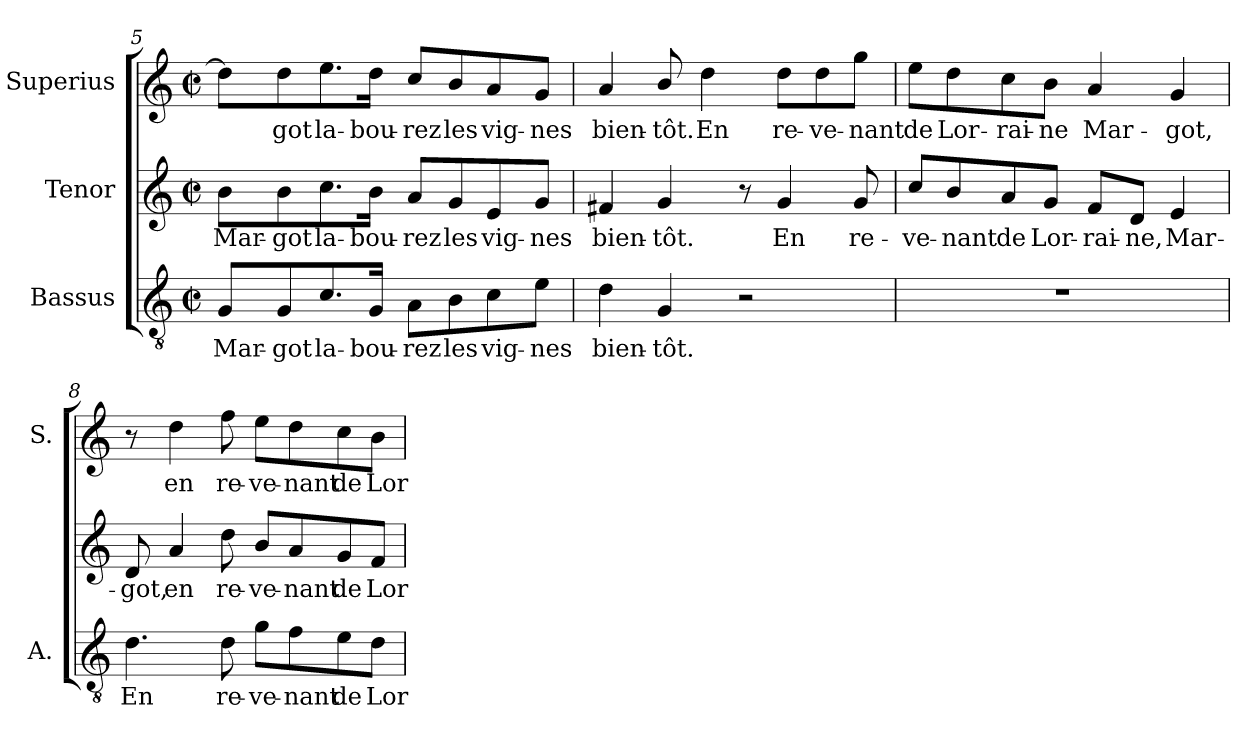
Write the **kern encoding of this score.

**kern	**text	**kern	**text	**kern	**text
*part3	*part3	*part2	*part2	*part1	*part1
*staff3	*staff3	*staff2	*staff2	*staff1	*staff1
*I"Bassus	*	*I"Tenor	*	*I"Superius	*
*I'A.	*	*	*	*I'S.	*
*clefGv2	*	*clefG2	*	*clefG2	*
*ITrd7c12	*	*	*	*	*
*k[]	*	*k[]	*	*k[]	*
*C:	*	*C:	*	*C:	*
*M2/2	*	*M2/2	*	*M2/2	*
*met(c|)	*	*met(c|)	*	*met(c|)	*
=5	=5	=5	=5	=5	=5
!	!LO:LY:b:color=#000000	!	!	!	!
!	!	!	!LO:LY:b:color=#000000	!	!
8GGi/L	Mar-	8bi\L	Mar-	8ddi\L]	.
!	!LO:LY:b:color=#000000	!	!	!	!
!	!	!	!LO:LY:b:color=#000000	!	!
!	!	!	!	!	!LO:LY:b:color=#000000
8GGi/	-got	8bi\	-got	8ddi\	-got
!	!LO:LY:b:color=#000000	!	!	!	!
!	!	!	!LO:LY:b:color=#000000	!	!
!	!	!	!	!	!LO:LY:b:color=#000000
8.Ci/	la-	8.cci\	la-	8.eei\	la-
!	!LO:LY:b:color=#000000	!	!	!	!
!	!	!	!LO:LY:b:color=#000000	!	!
!	!	!	!	!	!LO:LY:b:color=#000000
16GGi/Jk	-bou-	16bi\Jk	-bou-	16ddi\Jk	-bou-
!	!LO:LY:b:color=#000000	!	!	!	!
!	!	!	!LO:LY:b:color=#000000	!	!
!	!	!	!	!	!LO:LY:b:color=#000000
8AAi\L	-rez	8ai/L	-rez	8cci/L	-rez
!	!LO:LY:b:color=#000000	!	!	!	!
!	!	!	!LO:LY:b:color=#000000	!	!
!	!	!	!	!	!LO:LY:b:color=#000000
8BBi\	les	8gi/	les	8bi/	les
!	!LO:LY:b:color=#000000	!	!	!	!
!	!	!	!LO:LY:b:color=#000000	!	!
!	!	!	!	!	!LO:LY:b:color=#000000
8Ci\	vig-	8ei/	vig-	8ai/	vig-
!	!LO:LY:b:color=#000000	!	!	!	!
!	!	!	!LO:LY:b:color=#000000	!	!
!	!	!	!	!	!LO:LY:b:color=#000000
8Ei\J	-nes	8gi/J	-nes	8gi/J	-nes
=6	=6	=6	=6	=6	=6
!	!LO:LY:b:color=#000000	!	!	!	!
!	!	!	!LO:LY:b:color=#000000	!	!
!	!	!	!	!	!LO:LY:b:color=#000000
4Di\	bien-	4f#Xi/	bien-	4ai/	bien-
!	!LO:LY:b:color=#000000	!	!	!	!
!	!	!	!LO:LY:b:color=#000000	!	!
!	!	!	!	!	!LO:LY:b:color=#000000
4GGi/	-tôt.	4gi/	-tôt.	8bi/	-tôt.
!	!	!	!	!	!LO:LY:b:color=#000000
.	.	.	.	4ddi\	En
2r	.	8r	.	.	.
!	!	!	!LO:LY:b:color=#000000	!	!
!	!	!	!	!	!LO:LY:b:color=#000000
.	.	4gi/	En	8ddi\L	re-
!	!	!	!	!	!LO:LY:b:color=#000000
.	.	.	.	8ddi\	-ve-
!	!	!	!LO:LY:b:color=#000000	!	!
!	!	!	!	!	!LO:LY:b:color=#000000
.	.	8gi/	re-	8ggi\J	-nant
!!LO:LB:g=z
=7	=7	=7	=7	=7	=7
!	!	!	!LO:LY:b:color=#000000	!	!
!	!	!	!	!	!LO:LY:b:color=#000000
1r	.	8cci/L	-ve-	8eei\L	de
!	!	!	!LO:LY:b:color=#000000	!	!
!	!	!	!	!	!LO:LY:b:color=#000000
.	.	8bi/	-nant	8ddi\	Lor-
!	!	!	!LO:LY:b:color=#000000	!	!
!	!	!	!	!	!LO:LY:b:color=#000000
.	.	8ai/	de	8cci\	-rai-
!	!	!	!LO:LY:b:color=#000000	!	!
!	!	!	!	!	!LO:LY:b:color=#000000
.	.	8gi/J	Lor-	8bi\J	-ne
!	!	!	!LO:LY:b:color=#000000	!	!
!	!	!	!	!	!LO:LY:b:color=#000000
.	.	8fi/L	-rai-	4ai/	Mar-
!	!	!	!LO:LY:b:color=#000000	!	!
.	.	8di/J	-ne,	.	.
!	!	!	!LO:LY:b:color=#000000	!	!
!	!	!	!	!	!LO:LY:b:color=#000000
.	.	4ei/	Mar-	4gi/	-got,
=8	=8	=8	=8	=8	=8
!	!LO:LY:b:color=#000000	!	!	!	!
!	!	!	!LO:LY:b:color=#000000	!	!
4.Di\	En	8di/	-got,	8r	.
!	!	!	!LO:LY:b:color=#000000	!	!
!	!	!	!	!	!LO:LY:b:color=#000000
.	.	4ai/	en	4ddi\	en
!	!LO:LY:b:color=#000000	!	!	!	!
!	!	!	!LO:LY:b:color=#000000	!	!
!	!	!	!	!	!LO:LY:b:color=#000000
8Di\	re-	8ddi\	re-	8ffi\	re-
!	!LO:LY:b:color=#000000	!	!	!	!
!	!	!	!LO:LY:b:color=#000000	!	!
!	!	!	!	!	!LO:LY:b:color=#000000
8Gi\L	-ve-	8bi/L	-ve-	8eei\L	-ve-
!	!LO:LY:b:color=#000000	!	!	!	!
!	!	!	!LO:LY:b:color=#000000	!	!
!	!	!	!	!	!LO:LY:b:color=#000000
8Fi\	-nant	8ai/	-nant	8ddi\	-nant
!	!LO:LY:b:color=#000000	!	!	!	!
!	!	!	!LO:LY:b:color=#000000	!	!
!	!	!	!	!	!LO:LY:b:color=#000000
8Ei\	de	8gi/	de	8cci\	de
!	!LO:LY:b:color=#000000	!	!	!	!
!	!	!	!LO:LY:b:color=#000000	!	!
!	!	!	!	!	!LO:LY:b:color=#000000
8Di\J	Lor-	8fi/J	Lor-	8bi\J	Lor-
=	=	=	=	=	=
*-	*-	*-	*-	*-	*-
